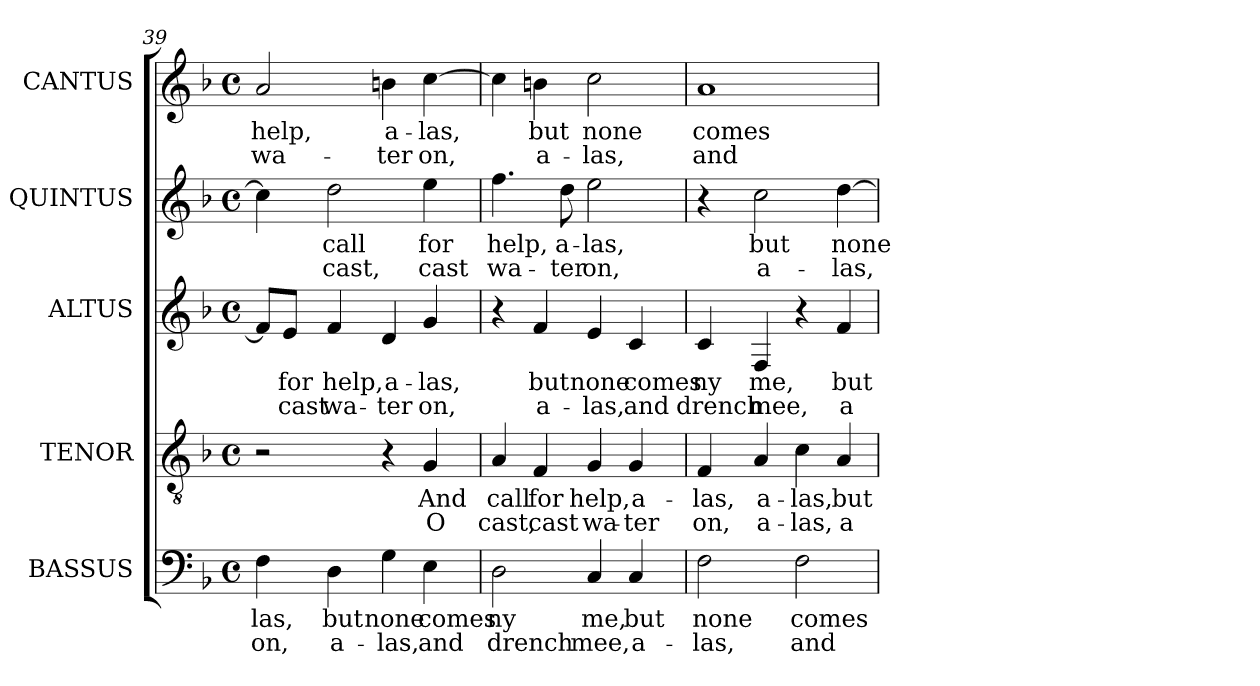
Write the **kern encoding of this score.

**kern	**text	**text	**kern	**text	**text	**kern	**text	**text	**kern	**text	**text	**kern	**text	**text
*part5	*part5	*part5	*part4	*part4	*part4	*part3	*part3	*part3	*part2	*part2	*part2	*part1	*part1	*part1
*staff5	*staff5	*staff5	*staff4	*staff4	*staff4	*staff3	*staff3	*staff3	*staff2	*staff2	*staff2	*staff1	*staff1	*staff1
*I"BASSUS	*	*	*I"TENOR	*	*	*I"ALTUS	*	*	*I"QUINTUS	*	*	*I"CANTUS	*	*
*I'B	*	*	*I'T	*	*	*I'A	*	*	*	*	*	*I'S	*	*
*clefF4	*	*	*clefGv2	*	*	*clefG2	*	*	*clefG2	*	*	*clefG2	*	*
*	*	*	*ITrd7c12	*	*	*	*	*	*	*	*	*	*	*
*k[b-]	*	*	*k[b-]	*	*	*k[b-]	*	*	*k[b-]	*	*	*k[b-]	*	*
*F:	*	*	*F:	*	*	*F:	*	*	*F:	*	*	*F:	*	*
*M4/4	*	*	*M4/4	*	*	*M4/4	*	*	*M4/4	*	*	*M4/4	*	*
*met(c)	*	*	*met(c)	*	*	*met(c)	*	*	*met(c)	*	*	*met(c)	*	*
=39	=39	=39	=39	=39	=39	=39	=39	=39	=39	=39	=39	=39	=39	=39
!	!LO:LY:b:color=#000000	!LO:LY:b:color=#000000	!	!	!	!	!	!	!	!	!	!	!	!
!	!	!	!	!	!	!	!	!	!	!	!	!	!LO:LY:b:color=#000000	!LO:LY:b:color=#000000
4Fi\	-las,	on,	2r	.	.	8fi/L]	.	.	4cci\]	.	.	2ai/	help,	wa-
!	!	!	!	!	!	!	!LO:LY:b:color=#000000	!LO:LY:b:color=#000000	!	!	!	!	!	!
.	.	.	.	.	.	8ei/J	for	cast	.	.	.	.	.	.
!	!LO:LY:b:color=#000000	!LO:LY:b:color=#000000	!	!	!	!	!	!	!	!	!	!	!	!
!	!	!	!	!	!	!	!LO:LY:b:color=#000000	!LO:LY:b:color=#000000	!	!	!	!	!	!
!	!	!	!	!	!	!	!	!	!	!LO:LY:b:color=#000000	!LO:LY:b:color=#000000	!	!	!
4Di\	but	a-	.	.	.	4fi/	help,	wa-	2ddi\	call	cast,	.	.	.
!	!LO:LY:b:color=#000000	!LO:LY:b:color=#000000	!	!	!	!	!	!	!	!	!	!	!	!
!	!	!	!	!	!	!	!LO:LY:b:color=#000000	!LO:LY:b:color=#000000	!	!	!	!	!	!
!	!	!	!	!	!	!	!	!	!	!	!	!	!LO:LY:b:color=#000000	!LO:LY:b:color=#000000
4Gi\	none	-las,	4r	.	.	4di/	a-	-ter	.	.	.	4bni\	a-	-ter
!	!LO:LY:b:color=#000000	!LO:LY:b:color=#000000	!	!	!	!	!	!	!	!	!	!	!	!
!	!	!	!	!LO:LY:b:color=#000000	!LO:LY:b:color=#000000	!	!	!	!	!	!	!	!	!
!	!	!	!	!	!	!	!LO:LY:b:color=#000000	!LO:LY:b:color=#000000	!	!	!	!	!	!
!	!	!	!	!	!	!	!	!	!	!LO:LY:b:color=#000000	!LO:LY:b:color=#000000	!	!	!
!	!	!	!	!	!	!	!	!	!	!	!	!	!LO:LY:b:color=#000000	!LO:LY:b:color=#000000
4Ei\	comes	and	4GGi/	And	O	4gi/	-las,	on,	4eei\	for	cast	[>4cci\	-las,	on,
=40	=40	=40	=40	=40	=40	=40	=40	=40	=40	=40	=40	=40	=40	=40
!	!LO:LY:b:color=#000000	!LO:LY:b:color=#000000	!	!	!	!	!	!	!	!	!	!	!	!
!	!	!	!	!LO:LY:b:color=#000000	!LO:LY:b:color=#000000	!	!	!	!	!	!	!	!	!
!	!	!	!	!	!	!	!	!	!	!LO:LY:b:color=#000000	!LO:LY:b:color=#000000	!	!	!
2Di\	ny	drench	4AAi/	call	cast,	4r	.	.	4.ffi\	help,	wa-	4cci\]	.	.
!	!	!	!	!LO:LY:b:color=#000000	!LO:LY:b:color=#000000	!	!	!	!	!	!	!	!	!
!	!	!	!	!	!	!	!LO:LY:b:color=#000000	!LO:LY:b:color=#000000	!	!	!	!	!	!
!	!	!	!	!	!	!	!	!	!	!	!	!	!LO:LY:b:color=#000000	!LO:LY:b:color=#000000
.	.	.	4FFi/	for	cast	4fi/	but	a-	.	.	.	4bni\	but	a-
!	!	!	!	!	!	!	!	!	!	!LO:LY:b:color=#000000	!LO:LY:b:color=#000000	!	!	!
.	.	.	.	.	.	.	.	.	8ddi\	a-	-ter	.	.	.
!	!LO:LY:b:color=#000000	!LO:LY:b:color=#000000	!	!	!	!	!	!	!	!	!	!	!	!
!	!	!	!	!LO:LY:b:color=#000000	!LO:LY:b:color=#000000	!	!	!	!	!	!	!	!	!
!	!	!	!	!	!	!	!LO:LY:b:color=#000000	!LO:LY:b:color=#000000	!	!	!	!	!	!
!	!	!	!	!	!	!	!	!	!	!LO:LY:b:color=#000000	!LO:LY:b:color=#000000	!	!	!
!	!	!	!	!	!	!	!	!	!	!	!	!	!LO:LY:b:color=#000000	!LO:LY:b:color=#000000
4Ci/	me,	mee,	4GGi/	help,	wa-	4ei/	none	-las,	2eei\	-las,	on,	2cci\	none	-las,
!	!LO:LY:b:color=#000000	!LO:LY:b:color=#000000	!	!	!	!	!	!	!	!	!	!	!	!
!	!	!	!	!LO:LY:b:color=#000000	!LO:LY:b:color=#000000	!	!	!	!	!	!	!	!	!
!	!	!	!	!	!	!	!LO:LY:b:color=#000000	!LO:LY:b:color=#000000	!	!	!	!	!	!
4Ci/	but	a-	4GGi/	a-	-ter	4ci/	comes	and	.	.	.	.	.	.
=41	=41	=41	=41	=41	=41	=41	=41	=41	=41	=41	=41	=41	=41	=41
!	!LO:LY:b:color=#000000	!LO:LY:b:color=#000000	!	!	!	!	!	!	!	!	!	!	!	!
!	!	!	!	!LO:LY:b:color=#000000	!LO:LY:b:color=#000000	!	!	!	!	!	!	!	!	!
!	!	!	!	!	!	!	!LO:LY:b:color=#000000	!LO:LY:b:color=#000000	!	!	!	!	!	!
!	!	!	!	!	!	!	!	!	!	!	!	!	!LO:LY:b:color=#000000	!LO:LY:b:color=#000000
2Fi\	none	-las,	4FFi/	-las,	on,	4ci/	ny	drench	4r	.	.	1ai	comes	and
!	!	!	!	!LO:LY:b:color=#000000	!LO:LY:b:color=#000000	!	!	!	!	!	!	!	!	!
!	!	!	!	!	!	!	!LO:LY:b:color=#000000	!LO:LY:b:color=#000000	!	!	!	!	!	!
!	!	!	!	!	!	!	!	!	!	!LO:LY:b:color=#000000	!LO:LY:b:color=#000000	!	!	!
.	.	.	4AAi/	a-	a-	4Fi/	me,	mee,	2cci\	but	a-	.	.	.
!	!LO:LY:b:color=#000000	!LO:LY:b:color=#000000	!	!	!	!	!	!	!	!	!	!	!	!
!	!	!	!	!LO:LY:b:color=#000000	!LO:LY:b:color=#000000	!	!	!	!	!	!	!	!	!
2Fi\	comes	and	4Ci\	-las,	-las,	4r	.	.	.	.	.	.	.	.
!	!	!	!	!LO:LY:b:color=#000000	!LO:LY:b:color=#000000	!	!	!	!	!	!	!	!	!
!	!	!	!	!	!	!	!LO:LY:b:color=#000000	!LO:LY:b:color=#000000	!	!	!	!	!	!
!	!	!	!	!	!	!	!	!	!	!LO:LY:b:color=#000000	!LO:LY:b:color=#000000	!	!	!
.	.	.	4AAi/	but	a-	4fi/	but	a-	[>4ddi\	none	-las,	.	.	.
=	=	=	=	=	=	=	=	=	=	=	=	=	=	=
*-	*-	*-	*-	*-	*-	*-	*-	*-	*-	*-	*-	*-	*-	*-
